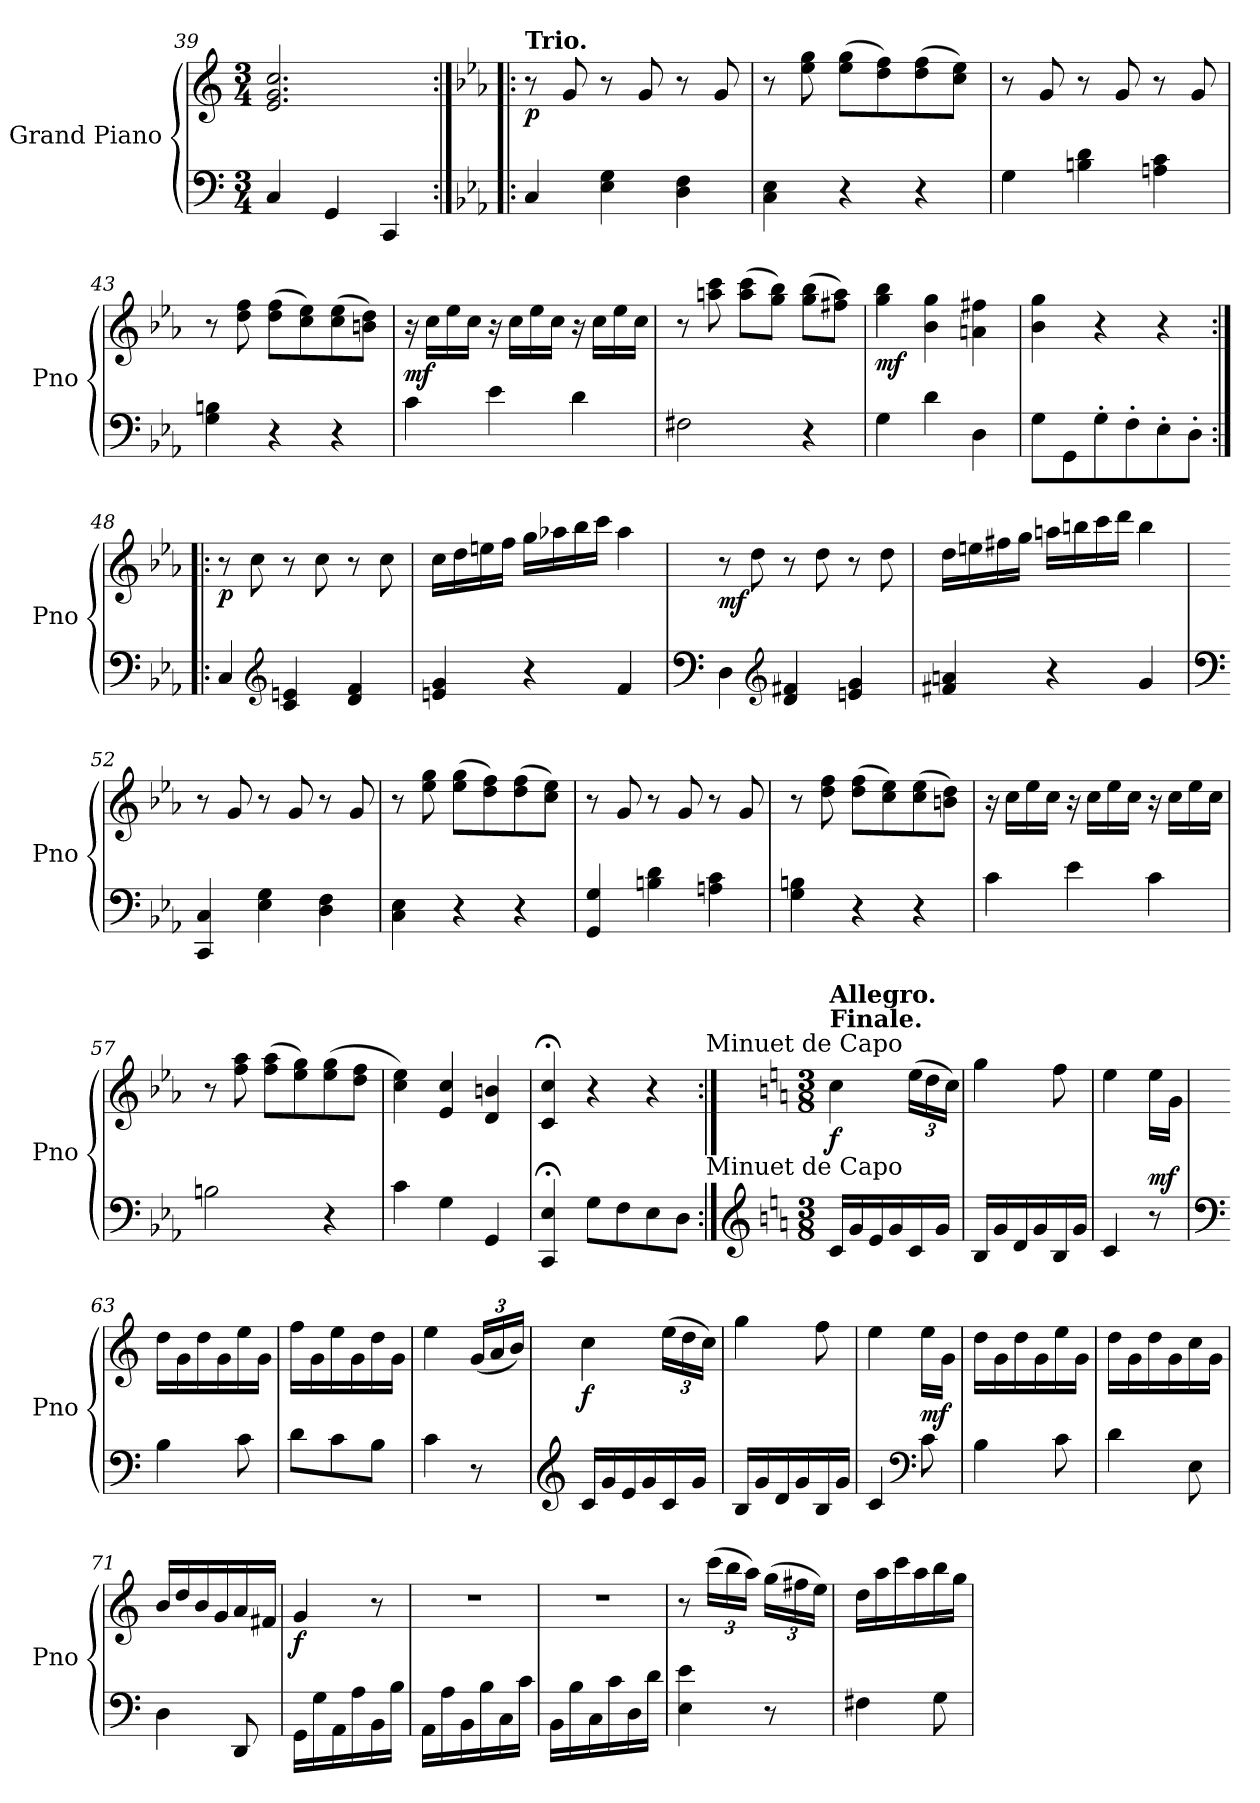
**kern	**kern	**dynam
*part1	*part1	*part1
*staff2	*staff1	*staff1/2
*I"Grand Piano	*	*
*I'Pno	*	*
*clefF4	*clefG2	*
*k[]	*k[]	*
*M3/4	*M3/4	*
=39	=39	=39
4C/	2.e/ 2.g/ 2.cc/	.
4GG/	.	.
4CC/	.	.
!!LO:LB:g=z
=40:|!|:	=40:|!|:	=40:|!|:
*k[b-e-a-]	*k[b-e-a-]	*
!	!LO:TX:a:B:t=Trio.	!
!	!	!LO:DY:b
4C/	8r	p
.	8g/	.
4E-\ 4G\	8r	.
.	8g/	.
4D\ 4F\	8r	.
.	8g/	.
=41	=41	=41
4C\ 4E-\	8r	.
.	8ee-\ 8gg\	.
4r	(8ee-\ 8gg\L	.
.	8dd\ 8ff\)	.
4r	(8dd\ 8ff\	.
.	8cc\ 8ee-\J)	.
=42	=42	=42
4G\	8r	.
.	8g/	.
4Bn\ 4d\	8r	.
.	8g/	.
4An\ 4c\	8r	.
.	8g/	.
=43	=43	=43
4G\ 4Bn\	8r	.
.	8dd\ 8ff\	.
4r	(8dd\ 8ff\L	.
.	8cc\ 8ee-\)	.
4r	(8cc\ 8ee-\	.
.	8bn\ 8dd\J)	.
=44	=44	=44
!	!	!LO:DY:b
4c\	16r	mf
.	16cc\LL	.
.	16ee-\	.
.	16cc\JJ	.
4e-\	16r	.
.	16cc\LL	.
.	16ee-\	.
.	16cc\JJ	.
4d\	16r	.
.	16cc\LL	.
.	16ee-\	.
.	16cc\JJ	.
=45	=45	=45
2F#X\	8r	.
.	8aan\ 8ccc\	.
.	(8aa\ 8ccc\L	.
.	8gg\ 8bb-\J)	.
4r	(8gg\ 8bb-\L	.
.	8ff#X\ 8aa\J)	.
!!LO:LB:g=z
=46	=46	=46
!	!	!LO:DY:b
4G\	4gg\ 4bb-\	mf
4d\	4b-\ 4gg\	.
4D\	4an\ 4ff#X\	.
=47	=47	=47
8G\L	4b-\ 4gg\	.
8GG\	.	.
8G'\	4r	.
8F'\	.	.
8E-'\	4r	.
8D'\J	.	.
=48:|!|:	=48:|!|:	=48:|!|:
!	!	!LO:DY:b
4C/	8r	p
.	8cc\	.
*clefG2	*	*
4c/ 4en/	8r	.
.	8cc\	.
4d/ 4f/	8r	.
.	8cc\	.
=49	=49	=49
4en/ 4g/	16cc\LL	.
.	16dd\	.
.	16een\	.
.	16ff\JJ	.
4r	16gg\LL	.
.	16aa-X\	.
.	16bb-\	.
.	16ccc\JJ	.
4f/	4aa-\	.
=50	=50	=50
*clefF4	*	*
!	!	!LO:DY:b
4D\	8r	mf
.	8dd\	.
*clefG2	*	*
4d/ 4f#X/	8r	.
.	8dd\	.
4en/ 4g/	8r	.
.	8dd\	.
=51	=51	=51
4f#X/ 4an/	16dd\LL	.
.	16een\	.
.	16ff#X\	.
.	16gg\JJ	.
4r	16aan\LL	.
.	16bbn\	.
.	16ccc\	.
.	16ddd\JJ	.
4g/	4bb\	.
=52	=52	=52
*clefF4	*	*
4CC/ 4C/	8r	.
.	8g/	.
4E-\ 4G\	8r	.
.	8g/	.
4D\ 4F\	8r	.
.	8g/	.
!!LO:PB:g=z
=53	=53	=53
4C\ 4E-\	8r	.
.	8ee-\ 8gg\	.
4r	(8ee-\ 8gg\L	.
.	8dd\ 8ff\)	.
4r	(8dd\ 8ff\	.
.	8cc\ 8ee-\J)	.
=54	=54	=54
4GG/ 4G/	8r	.
.	8g/	.
4Bn\ 4d\	8r	.
.	8g/	.
4An\ 4c\	8r	.
.	8g/	.
=55	=55	=55
4G\ 4Bn\	8r	.
.	8dd\ 8ff\	.
4r	(8dd\ 8ff\L	.
.	8cc\ 8ee-\)	.
4r	(8cc\ 8ee-\	.
.	8bn\ 8dd\J)	.
=56	=56	=56
4c\	16r	.
.	16cc\LL	.
.	16ee-\	.
.	16cc\JJ	.
4e-\	16r	.
.	16cc\LL	.
.	16ee-\	.
.	16cc\JJ	.
4c\	16r	.
.	16cc\LL	.
.	16ee-\	.
.	16cc\JJ	.
=57	=57	=57
2Bn\	8r	.
.	8ff\ 8aa-\	.
.	(8ff\ 8aa-\L	.
.	8ee-\ 8gg\)	.
4r	(8ee-\ 8gg\	.
.	8dd\ 8ff\J	.
=58	=58	=58
4c\	4cc\ 4ee-\)	.
4G\	4e-/ 4cc/	.
4GG/	4d/ 4bn/	.
=59	=59	=59
4CC/; 4E-/;	4c/;< 4cc/;<	.
8G\L	4r	.
8F\	.	.
8E-\	4r	.
8D\J	.	.
!	!LO:TX:a:t=Minuet de Capo	!
!LO:TX:a:t=Minuet de Capo	!	!
!!LO:LB:g=z
=60:|!	=60:|!	=60:|!
*clefG2	*	*
*k[]	*k[]	*
*M3/8	*M3/8	*
!	!LO:TX:a:B:t=Finale.	!
!	!LO:TX:a:B:t=Allegro.	!
!	!	!LO:DY:b
16c/LL	4cc\	f
16g/	.	.
16e/	.	.
16g/	.	.
*	*Xbrackettup	*
16c/	(24ee\LL	.
.	24dd\	.
16g/JJ	.	.
.	24cc\JJ)	.
=61	=61	=61
16B/LL	4gg\	.
16g/	.	.
16d/	.	.
16g/	.	.
16B/	8ff\	.
16g/JJ	.	.
=62	=62	=62
4c/	4ee\	.
!	!	!LO:DY:a=2
8r	16ee\LL	mf
.	16g\JJ	.
=63	=63	=63
*clefF4	*	*
4B\	16dd\LL	.
.	16g\	.
.	16dd\	.
.	16g\	.
8c\	16ee\	.
.	16g\JJ	.
=64	=64	=64
8d\L	16ff\LL	.
.	16g\	.
8c\	16ee\	.
.	16g\	.
8B\J	16dd\	.
.	16g\JJ	.
=65	=65	=65
4c\	4ee\	.
8r	(24g/LL	.
.	24a/	.
.	24b/JJ)	.
=66	=66	=66
*clefG2	*	*
!	!	!LO:DY:b
16c/LL	4cc\	f
16g/	.	.
16e/	.	.
16g/	.	.
16c/	(24ee\LL	.
.	24dd\	.
16g/JJ	.	.
.	24cc\JJ)	.
=67	=67	=67
16B/LL	4gg\	.
16g/	.	.
16d/	.	.
16g/	.	.
16B/	8ff\	.
16g/JJ	.	.
=68	=68	=68
4c/	4ee\	.
*clefF4	*	*
!	!	!LO:DY:b
8c\	16ee\LL	mf
.	16g\JJ	.
=69	=69	=69
4B\	16dd\LL	.
.	16g\	.
.	16dd\	.
.	16g\	.
8c\	16ee\	.
.	16g\JJ	.
!!LO:LB:g=z
=70	=70	=70
4d\	16dd\LL	.
.	16g\	.
.	16dd\	.
.	16g\	.
8E\	16cc\	.
.	16g\JJ	.
=71	=71	=71
4D\	16b/LL	.
.	16dd/	.
.	16b/	.
.	16g/	.
8DD/	16a/	.
.	16f#X/JJ	.
=72	=72	=72
!	!	!LO:DY:b
16GG\LL	4g/	f
16G\	.	.
16AA\	.	.
16A\	.	.
16BB\	8r	.
16B\JJ	.	.
=73	=73	=73
16AA\LL	4.r	.
16A\	.	.
16BB\	.	.
16B\	.	.
16C\	.	.
16c\JJ	.	.
=74	=74	=74
16BB\LL	4.r	.
16B\	.	.
16C\	.	.
16c\	.	.
16D\	.	.
16d\JJ	.	.
=75	=75	=75
4E\ 4e\	8r	.
.	(24ccc\LL	.
.	24bb\	.
.	24aa\JJ)	.
8r	(24gg\LL	.
.	24ff#X\	.
.	24ee\JJ)	.
=76	=76	=76
4F#X\	16dd\LL	.
.	16aa\	.
.	16ccc\	.
.	16aa\	.
8G\	16bb\	.
.	16gg\JJ	.
=	=	=
*-	*-	*-
